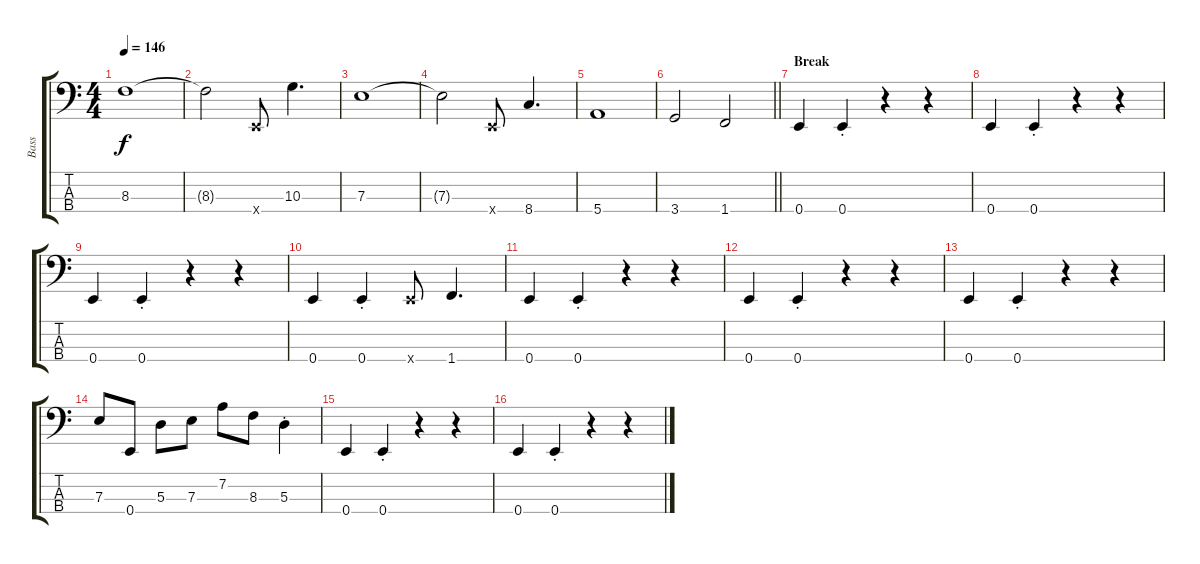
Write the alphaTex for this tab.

\track ("Bass" "Bass") {instrument electricbassfinger}
\staff {score tabs}
\tuning (G2 D2 A1 E1) {hide}
\ts (4 4)
\tempo 146
\clef f4
\ks c
8.3.1{dy f} |
8.3{t}.2 0.4{x}.8 10.3.4{d} |
7.3.1 |
7.3{t}.2 0.4{x}.8 8.4.4{d} |
5.4.1 |
\barLineRight lightlight
3.4.2 1.4.2 |
\section ("" "Break")
0.4.4 0.4{st}.4 r.4 r.4 |
0.4.4 0.4{st}.4 r.4 r.4 |
0.4.4 0.4{st}.4 r.4 r.4 |
0.4.4 0.4{st}.4 0.4{x}.8 1.4.4{d} |
0.4.4 0.4{st}.4 r.4 r.4 |
0.4.4 0.4{st}.4 r.4 r.4 |
0.4.4 0.4{st}.4 r.4 r.4 |
7.3.8 0.4.8 5.3.8 7.3.8 7.2.8 8.3.8 5.3{st}.4 |
0.4.4 0.4{st}.4 r.4 r.4 |
0.4.4 0.4{st}.4 r.4 r.4
